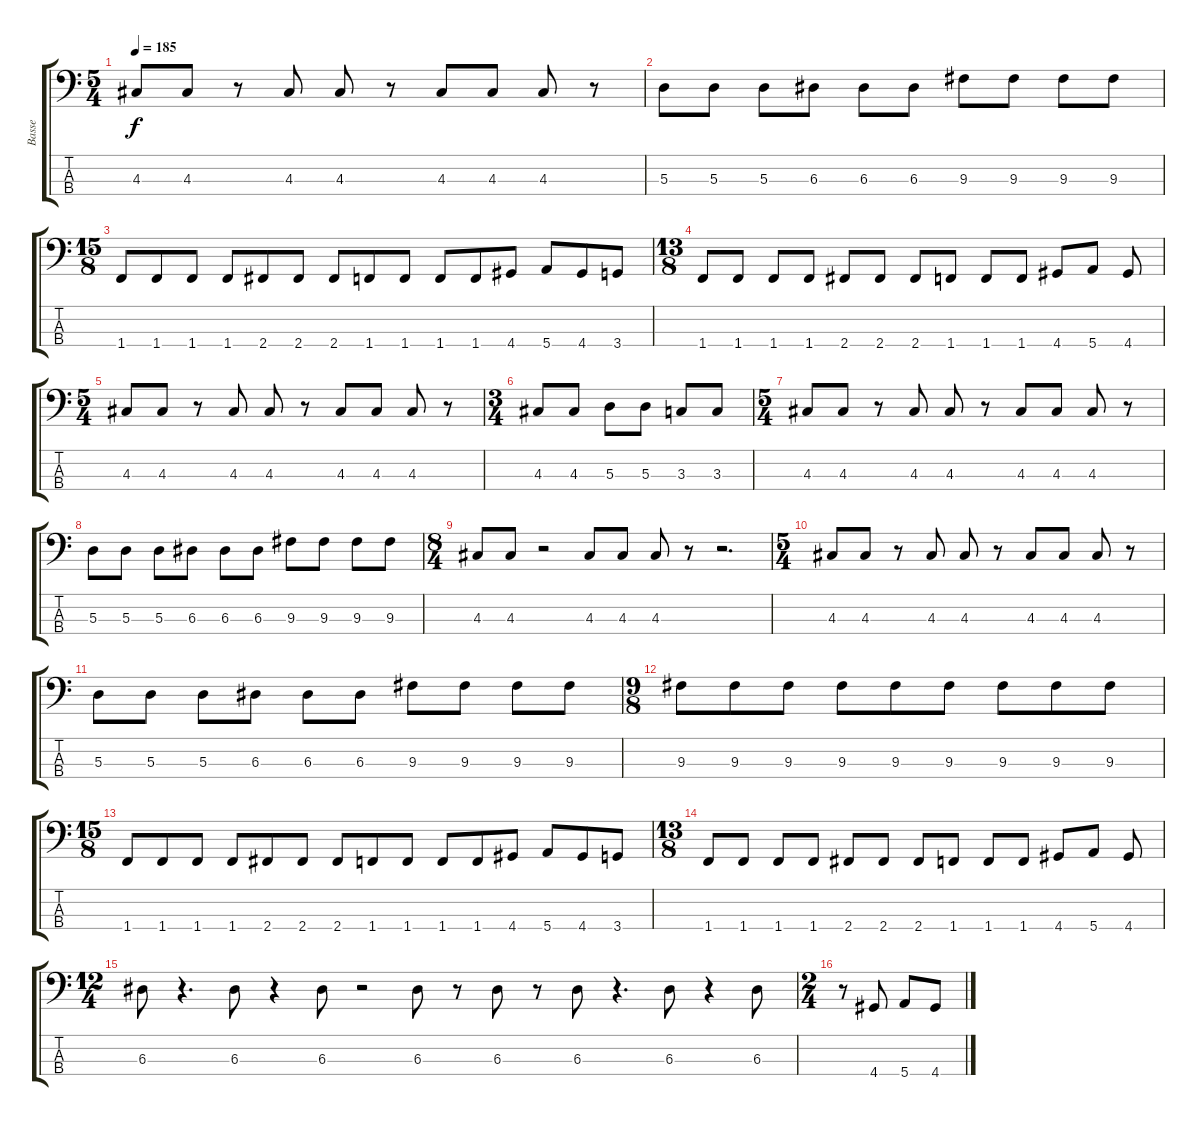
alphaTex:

\track ("Basse" "Basse") {instrument electricbassfinger}
\staff {score tabs}
\tuning (G2 D2 A1 E1) {hide}
\ts (5 4)
\tempo 185
\clef f4
\ks c
4.3.8{dy f} 4.3.8 r.8 4.3.8 4.3.8 r.8 4.3.8 4.3.8 4.3.8 r.8 |
5.3.8 5.3.8 5.3.8 6.3.8 6.3.8 6.3.8 9.3.8 9.3.8 9.3.8 9.3.8 |
\ts (15 8)
1.4.8 1.4.8 1.4.8 1.4.8 2.4.8 2.4.8 2.4.8 1.4.8 1.4.8 1.4.8 1.4.8 4.4.8 5.4.8 4.4.8 3.4.8 |
\ts (13 8)
1.4.8 1.4.8 1.4.8 1.4.8 2.4.8 2.4.8 2.4.8 1.4.8 1.4.8 1.4.8 4.4.8 5.4.8 4.4.8 |
\ts (5 4)
4.3.8 4.3.8 r.8 4.3.8 4.3.8 r.8 4.3.8 4.3.8 4.3.8 r.8 |
\ts (3 4)
4.3.8 4.3.8 5.3.8 5.3.8 3.3.8 3.3.8 |
\ts (5 4)
4.3.8 4.3.8 r.8 4.3.8 4.3.8 r.8 4.3.8 4.3.8 4.3.8 r.8 |
5.3.8 5.3.8 5.3.8 6.3.8 6.3.8 6.3.8 9.3.8 9.3.8 9.3.8 9.3.8 |
\ts (8 4)
4.3.8 4.3.8 r.2 4.3.8 4.3.8 4.3.8 r.8 r.2{d} |
\ts (5 4)
4.3.8 4.3.8 r.8 4.3.8 4.3.8 r.8 4.3.8 4.3.8 4.3.8 r.8 |
5.3.8 5.3.8 5.3.8 6.3.8 6.3.8 6.3.8 9.3.8 9.3.8 9.3.8 9.3.8 |
\ts (9 8)
9.3.8 9.3.8 9.3.8 9.3.8 9.3.8 9.3.8 9.3.8 9.3.8 9.3.8 |
\ts (15 8)
1.4.8 1.4.8 1.4.8 1.4.8 2.4.8 2.4.8 2.4.8 1.4.8 1.4.8 1.4.8 1.4.8 4.4.8 5.4.8 4.4.8 3.4.8 |
\ts (13 8)
1.4.8 1.4.8 1.4.8 1.4.8 2.4.8 2.4.8 2.4.8 1.4.8 1.4.8 1.4.8 4.4.8 5.4.8 4.4.8 |
\ts (12 4)
6.3.8 r.4{d} 6.3.8 r.4 6.3.8 r.2 6.3.8 r.8 6.3.8 r.8 6.3.8 r.4{d} 6.3.8 r.4 6.3.8 |
\ts (2 4)
r.8 4.4.8 5.4.8 4.4.8
